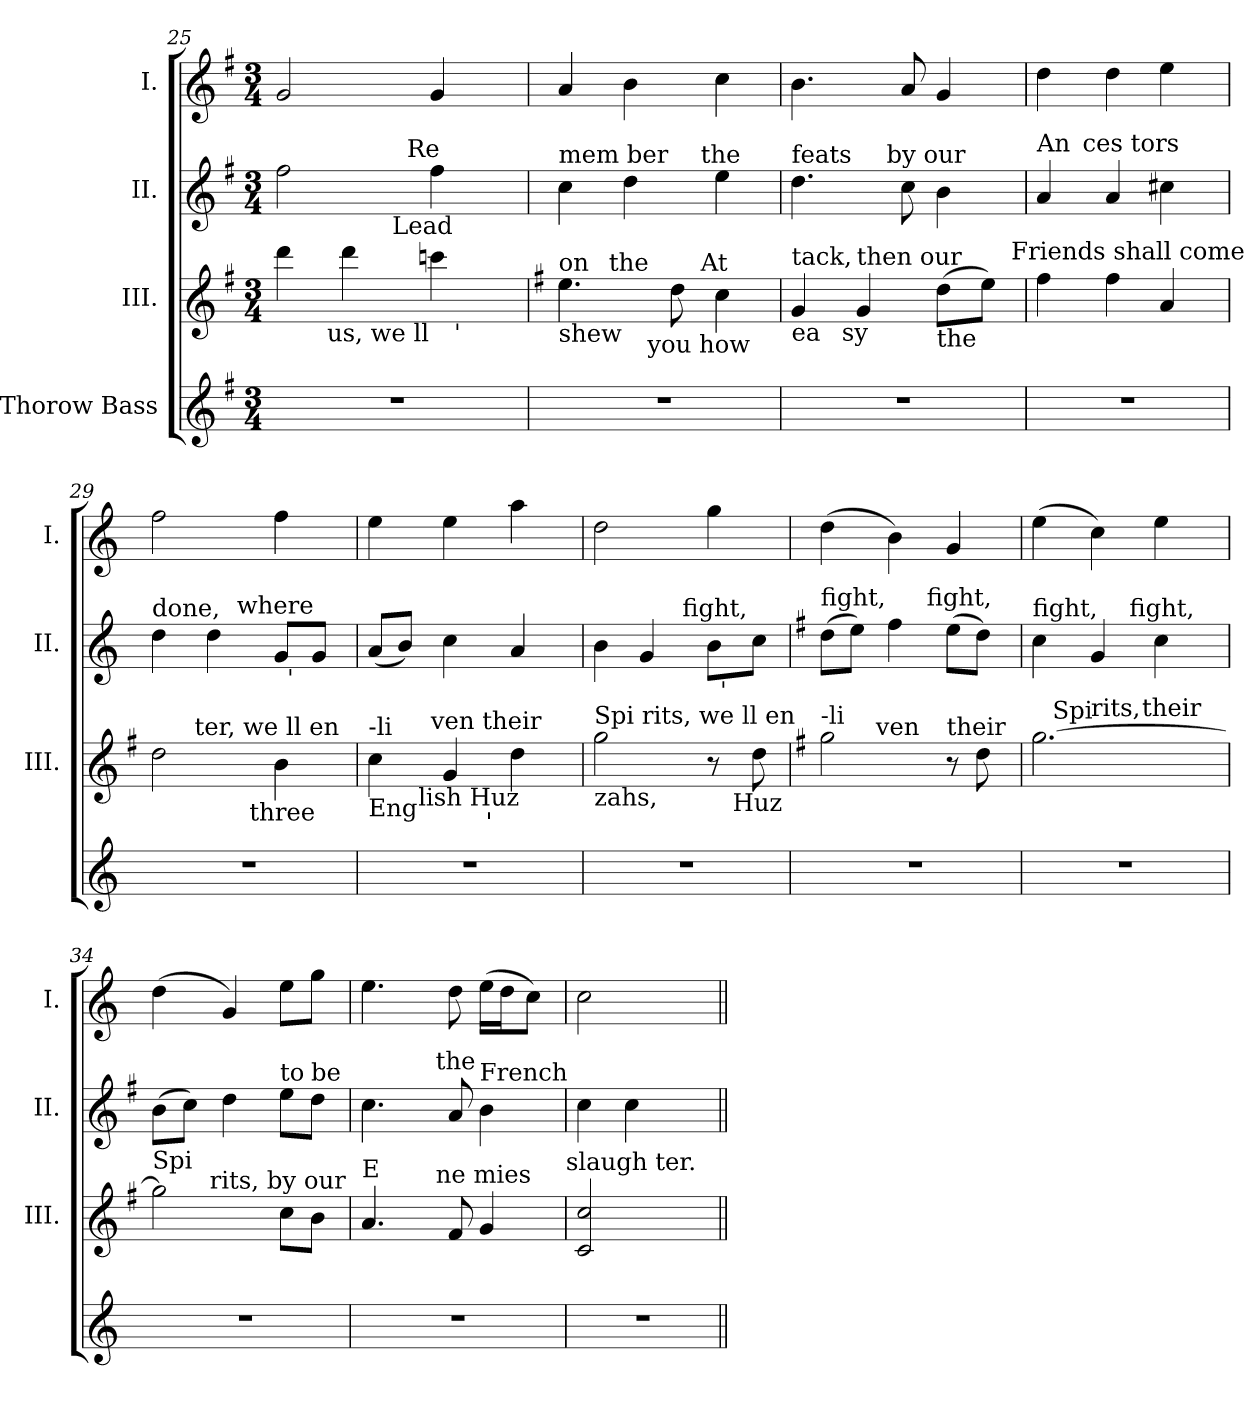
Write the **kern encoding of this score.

**kern	**kern	**kern	**kern
*part4	*part3	*part2	*part1
*staff4	*staff3	*staff2	*staff1
*I"Thorow Bass	*I"III.	*I"II.	*I"I.
*	*I'III.	*I'II.	*I'I.
*clefG2	*clefG2	*clefG2	*clefG2
*ITrd7c12	*	*	*
*k[f#]	*k[f#]	*k[f#]	*k[f#]
*G:	*G:	*G:	*G:
*M3/4	*M3/4	*M3/4	*M3/4
=25	=25	=25	=25
!	!	!LO:TX:a:t=Day.	!
!	!LO:TX:b:t=on	!	!
*	*^	*^	*
*	*	*^	*	*	*
*	*	*	*^	*	*	*
2.r	4ddd\	8..ryy	4ryy	2ryy	2ff#\	4..ryy	2g/
!	!	!LO:TX:b:t=us, we ll	!	!	!	!	!
.	.	2ryy	.	.	.	.	.
.	4ddd\	.	8ryy	.	.	.	.
.	.	.	32ryy	.	.	.	.
!	!	!	!LO:TX:a:t=Lead	!	!	!	!
.	.	.	4ryy	.	.	.	.
!	!	!	!	!	!	!LO:TX:a:t=Re	!
.	.	.	.	.	.	4ryy	.
.	4cccn\	.	.	16ryy	4ff#\	.	4g/
!	!	!	!	!LO:TX:b:t='	!	!	!
.	.	.	.	8.ryy	.	.	.
.	.	.	16.ryy	.	.	.	.
.	.	.	.	.	.	16ryy	.
.	.	32ryy	.	.	.	.	.
!!LO:LB:g=z
=26	=26	=26	=26	=26	=26	=26	=26
*k[]	*	*	*	*	*k[]	*	*k[]
*C:	*	*	*	*	*C:	*	*C:
!	!	!	!	!	!LO:TX:a:t=mem ber	!	!
!	!LO:TX:b:t=shew	!	!	!	!	!	!
!	!LO:TX:a:t=on	!	!	!	!	!	!
2.r	4.ee\	8..ryy	4ryy	4...ryy	4cc\	4...ryy	4a/
!	!	!LO:TX:a:t=the	!	!	!	!	!
.	.	2ryy	.	.	.	.	.
.	.	.	16ryy	.	4dd\	.	4b\
!	!	!	!LO:TX:b:t=you how	!	!	!	!
.	.	.	4..ryy	.	.	.	.
.	8dd\	.	.	.	.	.	.
!	!	!	!	!	!	!LO:TX:a:t=the	!
!	!	!	!	!LO:TX:a:t=At	!	!	!
.	.	.	.	4ryy	.	4ryy	.
.	4cc\	.	.	.	4ee\	.	4cc\
.	.	32ryy	.	32ryy	.	32ryy	.
=27	=27	=27	=27	=27	=27	=27	=27
!	!	!	!	!	!LO:TX:a:t=feats	!	!
!	!LO:TX:a:t=tack,	!	!	!	!	!	!
!	!LO:TX:b:t=ea	!	!	!	!	!	!
*	*	*v	*v	*v	*	*	*
2.r	4g/	8..ryy	4.dd\	4ryy	4.b\
!	!	!LO:TX:b:t=sy	!	!	!
.	.	2ryy	.	.	.
!	!LO:TX:a:t=then our	!	!	!	!
.	4g/	.	.	16.ryy	.
!	!	!	!	!LO:TX:a:t=by our	!
.	.	.	.	4ryy	.
.	.	.	8cc\	.	8a/
!	!LO:TX:b:t=the	!	!	!	!
.	(>8dd\L	.	4b\	.	4g/
.	.	.	.	8ryy	.
.	8ee\J)	.	.	.	.
!	!	!LO:TX:a:t=Friends shall come	!	!	!
.	.	32ryy	.	32ryy	.
=28	=28	=28	=28	=28	=28
!	!	!	!LO:TX:a:t=An	!	!
!	!LO:TX:b:t=Con quest is	!	!	!	!
*	*v	*v	*	*	*
2.r	4ff#\	4a/	8.ryy	4dd\
!	!	!	!LO:TX:a:t=ces tors	!
.	.	.	2ryy	.
.	4ff#\	4a/	.	4dd\
.	4a/	4cc#X\	.	4ee\
.	.	.	16ryy	.
=29	=29	=29	=29	=29
!	!	!LO:TX:a:t=done,	!	!
!	!LO:TX:b:t=made,	!	!	!
!	!LO:TX:a:t=af	!	!	!
*	*^	*	*^	*
*	*	*^	*	*	*	*
2.r	2dd\	8..ryy	4ryy	4dd\	4.ryy	2ryy	2ff\
!	!	!LO:TX:a:t=ter, we ll en	!	!	!	!	!
.	.	2ryy	.	.	.	.	.
.	.	.	8ryy	4dd\	.	.	.
!	!	!	!	!	!LO:TX:a:t=where	!	!
.	.	.	32ryy	.	4.ryy	.	.
!	!	!	!LO:TX:b:t=three	!	!	!	!
.	.	.	4ryy	.	.	.	.
.	4b\	.	.	8g/L	.	32ryy	4ff\
!	!	!	!	!	!	!LO:TX:b:t='	!
.	.	.	.	.	.	8..ryy	.
.	.	.	.	8g/J	.	.	.
.	.	.	16.ryy	.	.	.	.
.	.	32ryy	.	.	.	.	.
=30	=30	=30	=30	=30	=30	=30	=30
!	!	!	!	!LO:TX:a:t=Eng lish men	!	!	!
!	!LO:TX:b:t=Eng	!	!	!	!	!	!
!	!LO:TX:a:t=-li	!	!	!	!	!	!
*	*	*	*^	*v	*v	*v	*
2.r	4cc\	8.ryy	8..ryy	4ryy	(<8a/L	4ee\
.	.	.	.	.	8b/J)	.
!	!	!LO:TX:b:t=lish Huz	!	!	!	!
.	.	2ryy	.	.	.	.
!	!	!	!LO:TX:a:t=ven their	!	!	!
.	.	.	2ryy	.	.	.
.	4g/	.	.	8ryy	4cc\	4ee\
.	.	.	.	32ryy	.	.
!	!	!	!	!LO:TX:b:t='	!	!
.	.	.	.	4ryy	.	.
.	4dd\	.	.	.	4a/	4aa\
.	.	.	.	16.ryy	.	.
.	.	16ryy	.	.	.	.
.	.	.	32ryy	.	.	.
=31	=31	=31	=31	=31	=31	=31
!	!	!	!	!	!LO:TX:a:t=fight,	!
!	!LO:TX:b:t=zahs,	!	!	!	!	!
!	!LO:TX:a:t=Spi rits, we ll en	!	!	!	!	!
*	*	*	*	*	*^	*
*	*	*v	*v	*v	*	*^	*
2.r	2gg\	2ryy	4b\	4ryy	2ryy	2dd\
.	.	.	4g/	8ryy	.	.
.	.	.	.	32ryy	.	.
!	!	!	!	!LO:TX:a:t=fight,	!	!
.	.	.	.	4ryy	.	.
.	8r	16ryy	8b\L	.	32ryy	4gg\
!	!	!	!	!	!LO:TX:b:t='	!
.	.	.	.	.	8..ryy	.
!	!	!LO:TX:b:t=Huz	!	!	!	!
.	.	8.ryy	.	.	.	.
.	8dd\	.	8cc\J	.	.	.
.	.	.	.	16.ryy	.	.
*	*	*	*v	*v	*v	*
!!LO:LB:g=z
=32	=32	=32	=32	=32
*	*	*	*k[f#]	*
*	*	*	*G:	*
*	*	*	*^	*
*	*	*	*	*^	*
!	!	!	!LO:TX:a:t=fight,	!	!	!
!	!LO:TX:a:t=-li	!	!	!	!	!
*	*	*	*	*v	*v	*
2.r	2gg\	8..ryy	(>8dd\L	4..ryy	(>4dd\
.	.	.	8ee\J)	.	.
!	!	!LO:TX:a:t=ven	!	!	!
.	.	2ryy	.	.	.
.	.	.	4ff#\	.	4b\)
!	!	!	!	!LO:TX:a:t=fight,	!
.	.	.	.	4ryy	.
!	!LO:TX:a:t=their	!	!	!	!
.	8r	.	(>8ee\L	.	4g/
.	8dd\	.	8dd\J)	.	.
.	.	.	.	16ryy	.
.	.	32ryy	.	.	.
=33	=33	=33	=33	=33	=33
!	!	!	!LO:TX:a:t=fight,	!	!
*	*^	*^	*	*	*
2.r	[>2.gg\	16ryy	4ryy	4...ryy	4cc\	4..ryy	(>4ee\
!	!	!LO:TX:a:t=Spi	!	!	!	!	!
.	.	2ryy	.	.	.	.	.
!	!	!	!LO:TX:a:t=rits,	!	!	!	!
.	.	.	2ryy	.	4g/	.	4cc\)
!	!	!	!	!	!	!LO:TX:a:t=fight,	!
.	.	.	.	.	.	4ryy	.
!	!	!	!	!LO:TX:a:t=their	!	!	!
.	.	.	.	4ryy	.	.	.
.	.	.	.	.	4cc\	.	4ee\
.	.	8.ryy	.	.	.	.	.
.	.	.	.	.	.	16ryy	.
.	.	.	.	32ryy	.	.	.
=34	=34	=34	=34	=34	=34	=34	=34
!	!	!	!	!	!LO:TX:a:t=fight	!	!
!	!LO:TX:a:t=Spi	!	!	!	!	!	!
*	*	*	*v	*v	*	*	*
*	*	*	*	*v	*v	*
2.r	2gg\]	8..ryy	4...ryy	(>8b\L	(>4dd\
.	.	.	.	8cc\J)	.
!	!	!LO:TX:a:t=rits,	!	!	!
.	.	2ryy	.	.	.
.	.	.	.	4dd\	4g/)
!	!	!	!LO:TX:a:t=by our	!	!
.	.	.	4ryy	.	.
!	!	!	!	!LO:TX:a:t=to	!
.	8cc\L	.	.	8ee\L	8ee\L
!	!	!	!	!LO:TX:a:t=be	!
.	8b\J	.	.	8dd\J	8gg\J
.	.	32ryy	32ryy	.	.
=35	=35	=35	=35	=35	=35
!	!	!	!	!LO:TX:a:t=sure	!
!	!LO:TX:a:t=E	!	!	!	!
*	*	*v	*v	*^	*
2.r	4.a/	4ryy	4.cc\	4ryy	4.ee\
.	.	16.ryy	.	16.ryy	.
!	!	!	!	!LO:TX:a:t=the	!
!	!	!LO:TX:a:t=ne mies	!	!	!
.	.	4ryy	.	4ryy	.
.	8f#/	.	8a/	.	8dd\
!	!	!	!LO:TX:a:t=French	!	!
.	4g/	.	4b\	.	(>16ee\LL
.	.	.	.	.	16dd\J
.	.	8ryy	.	8ryy	.
.	.	.	.	.	8cc\J)
.	.	32ryy	.	32ryy	.
!	!LO:TX:a:t=slaugh ter.	!	!	!	!
=36	=36	=36	=36	=36	=36
!	!	!	!LO:TX:a:t=run;	!	!
*	*v	*v	*	*	*
*	*	*v	*v	*
2.r	2c/ 2cc/	4cc\	2cc\
.	.	4cc\	.
.	4ryy	4ryy	4ryy
=||	=||	=||	=||
*-	*-	*-	*-
